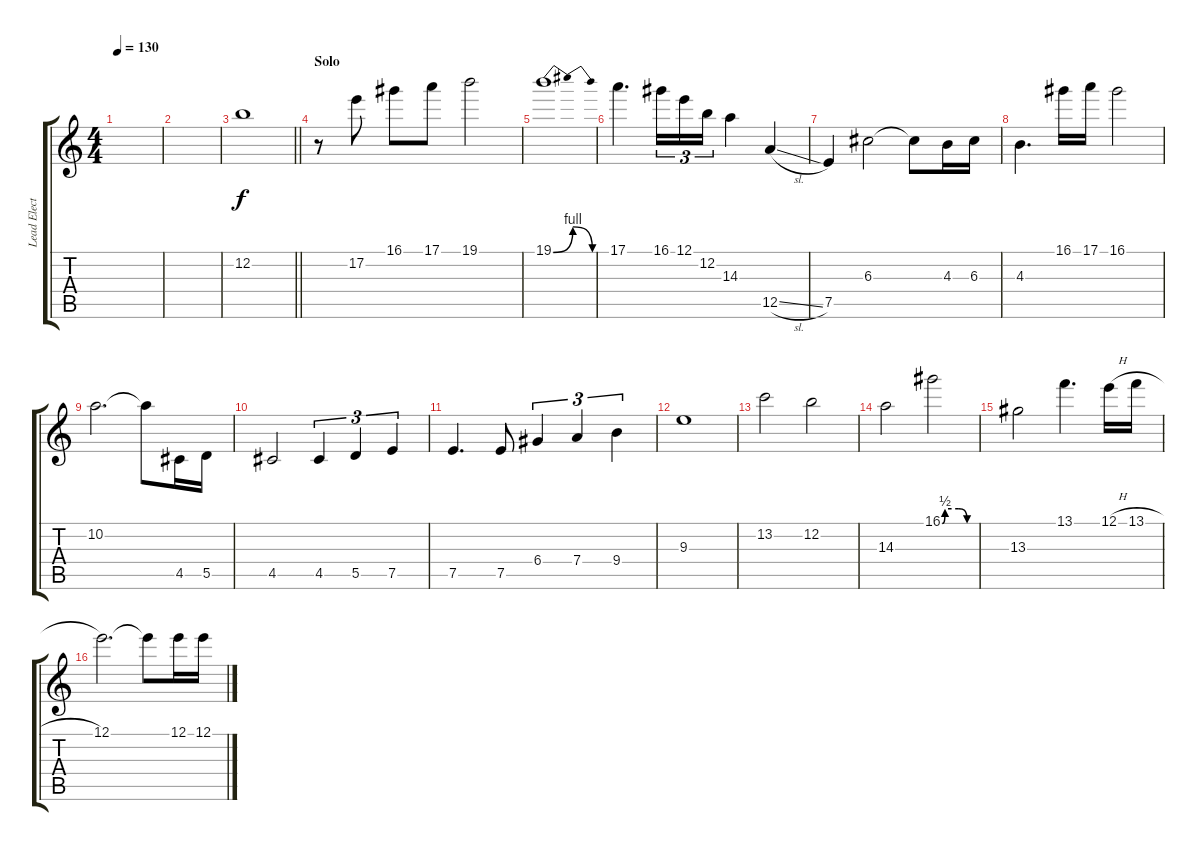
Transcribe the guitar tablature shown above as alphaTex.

\track ("Lead Elect" "Lead Elect") {instrument distortionguitar}
\staff {score tabs}
\tuning (E4 B3 G3 D3 A2 E2) {hide}
\ts (4 4)
\tempo 130
\clef g2
\ks c
|
|
\barLineRight lightlight
12.2.1 |
\section ("" "Solo")
r.8 17.2.8 16.1.8 17.1.8 19.1.2 |
19.1{be (bendrelease 0 0 5 4 44 4 60 0)}.1 |
17.1.4{d} 16.1.16{tu (3 2)} 12.1.16{tu (3 2)} 12.2.16{tu (3 2)} 14.3.4 12.5{sl}.4 |
7.5.4 6.3.2 6.3{t}.8 4.3.16 6.3.16 |
4.3.4{d} 16.1.16 17.1.16 16.1.2 |
10.2.2{d} 10.2{t}.8 4.5.16 5.5.16 |
4.5.2 4.5.4{tu (3 2)} 5.5.4{tu (3 2)} 7.5.4{tu (3 2)} |
7.5.4{d} 7.5.8 6.4.4{tu (3 2)} 7.4.4{tu (3 2)} 9.4.4{tu (3 2)} |
9.3.1 |
13.2.2 12.2.2 |
14.3.2 16.1{be (custom 0 0 5 2 30 2 45 0 60 0)}.2 |
13.3.2 13.1.4{d} 12.1{h}.16 13.1{h}.16 |
12.1.2{d} 12.1{t}.8 12.1.16 12.1.16
